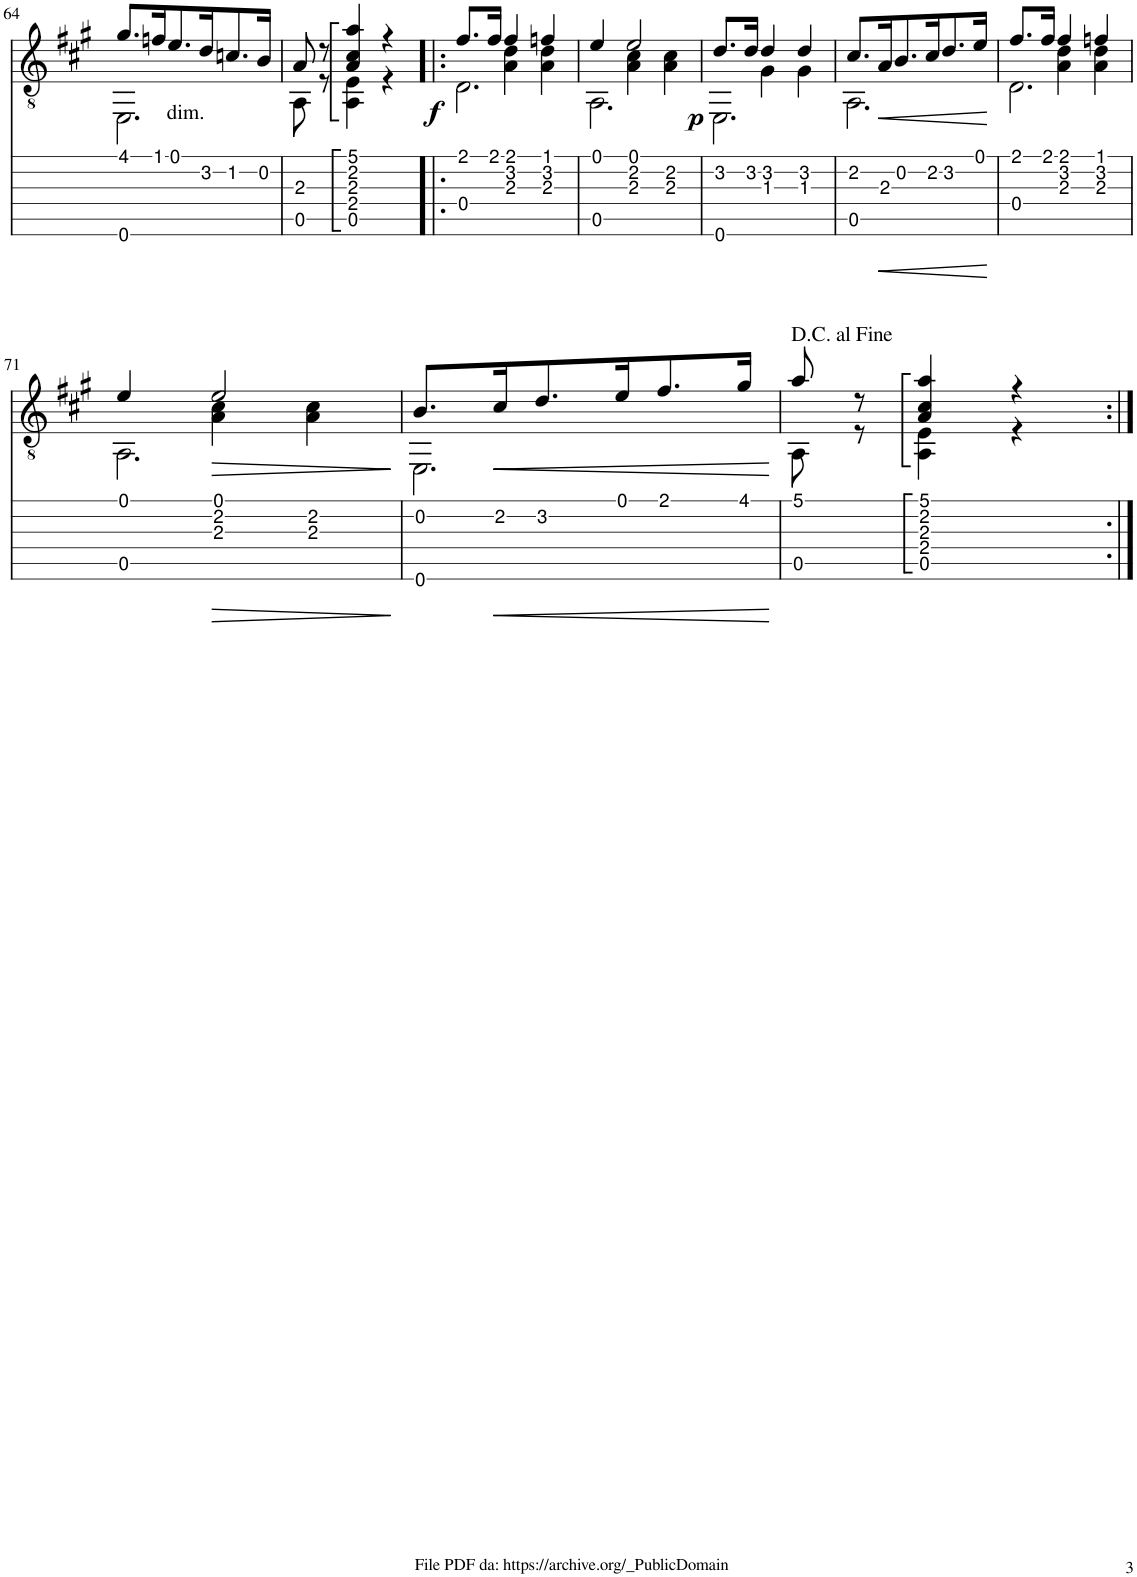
**kern	**kern	**dynam
*part1	*part1	*part1
*staff2	*staff1	*staff1/2
*I"Guitar	*	*
*I'Guit.	*	*
!!LO:PB:g=z
*	*clefGv2	*
*k[f#c#g#]	*k[f#c#g#]	*
*M3/4	*M3/4	*
=64	=64	=64
*^	*^	*
8.g#XL	2.EE	8.g#/L	2.EE\	.
16fJk	.	16fn/K	.	.
!LO:TX:a:t=dim.	!	!	!	!
8.eL	.	8.e/	.	.
16dJk	.	16d/K	.	.
8.cL	.	8.cn/	.	.
16BJk	.	16B/Jk	.	.
=65	=65	=65	=65	=65
8A	8AA	8A/	8AA\	.
8r	8r	8r	8r	.
4A:: 4c#:: 4a::	4AA 4E	4A/:: 4c#/:: 4a/::	4AA\ 4E\	.
4r	4r	4r	4r	.
=66!|:	=66!|:	=66!|:	=66!|:	=66!|:
*	*^	*	*^	*
!	!	!	!	!	!	!LO:DY:b
8.f#L	4ryy	2.D	8.f#/L	4ryy	2.D\	f
16f#Jk	.	.	16f#/Jk	.	.	.
4f#	4A 4d	.	4f#/	4A\ 4d\	.	.
4f	4A 4d	.	4fn/	4A\ 4d\	.	.
=67	=67	=67	=67	=67	=67	=67
4e	4ryy	2.AA	4e/	4ryy	2.AA\	.
2e	4A 4c#	.	2e/	4A\ 4c#\	.	.
!	!	!	!	!	!	!LO:DY:b
.	4A 4c#	.	.	4A\ 4c#\	.	p
=68	=68	=68	=68	=68	=68	=68
8.dL	4ryy	2.EE	8.d/L	4ryy	2.EE\	.
16dJk	.	.	16d/Jk	.	.	.
4d	4G#	.	4d/	4G#\	.	.
4d	4G#	.	4d/	4G#\	.	.
*	*v	*v	*	*	*	*
*	*	*	*v	*v	*
=69	=69	=69	=69	=69
8.c#L	2.AA	8.c#/L	2.AA\	.
!	!	!	!	!LO:HP:b
16AJk	.	16A/K	.	<
8.BL	.	8.B/	.	.
16c#Jk	.	16c#/K	.	.
8.dL	.	8.d/	.	.
16eJk	.	16e/Jk	.	.
*v	*v	*	*	*
*	*v	*v	*
.	.	[
=70	=70	=70
*^	*^	*
*	*^	*	*^	*
8.f#L	4ryy	2.D	8.f#/L	4ryy	2.D\	.
16f#Jk	.	.	16f#/Jk	.	.	.
4f#	4A 4d	.	4f#/	4A\ 4d\	.	.
4f	4A 4d	.	4fn/	4A\ 4d\	.	.
!!LO:LB:g=z	!!	!!
=71	=71	=71	=71	=71	=71	=71
4e	4ryy	2.AA	4e/	4ryy	2.AA\	.
!	!	!	!	!	!	!LO:HP:b
2e	4A 4c#	.	2e/	4A\ 4c#\	.	>
.	4A 4c#	.	.	4A\ 4c#\	.	.
*v	*v	*v	*	*	*	*
*	*v	*v	*v	*
.	.	]
=72	=72	=72
*^	*^	*
8.BL	2.EE	8.B/L	2.EE\	.
!	!	!	!	!LO:HP:b
16c#Jk	.	16c#/K	.	<
8.dL	.	8.d/	.	.
16eJk	.	16e/K	.	.
8.f#L	.	8.f#/	.	.
16g#Jk	.	16g#/Jk	.	.
*v	*v	*	*	*
*	*v	*v	*
.	.	[
=73	=73	=73
*^	*^	*
8a	8AA	8a/	8AA\	.
8r	8r	8r	8r	.
4A:: 4c#:: 4a::	4AA 4E	4A/:: 4c#/:: 4a/::	4AA\ 4E\	.
4r	4r	4r	4r	.
*v	*v	*	*	*
*	*v	*v	*
=:|!	=:|!	=:|!
*-	*-	*-
